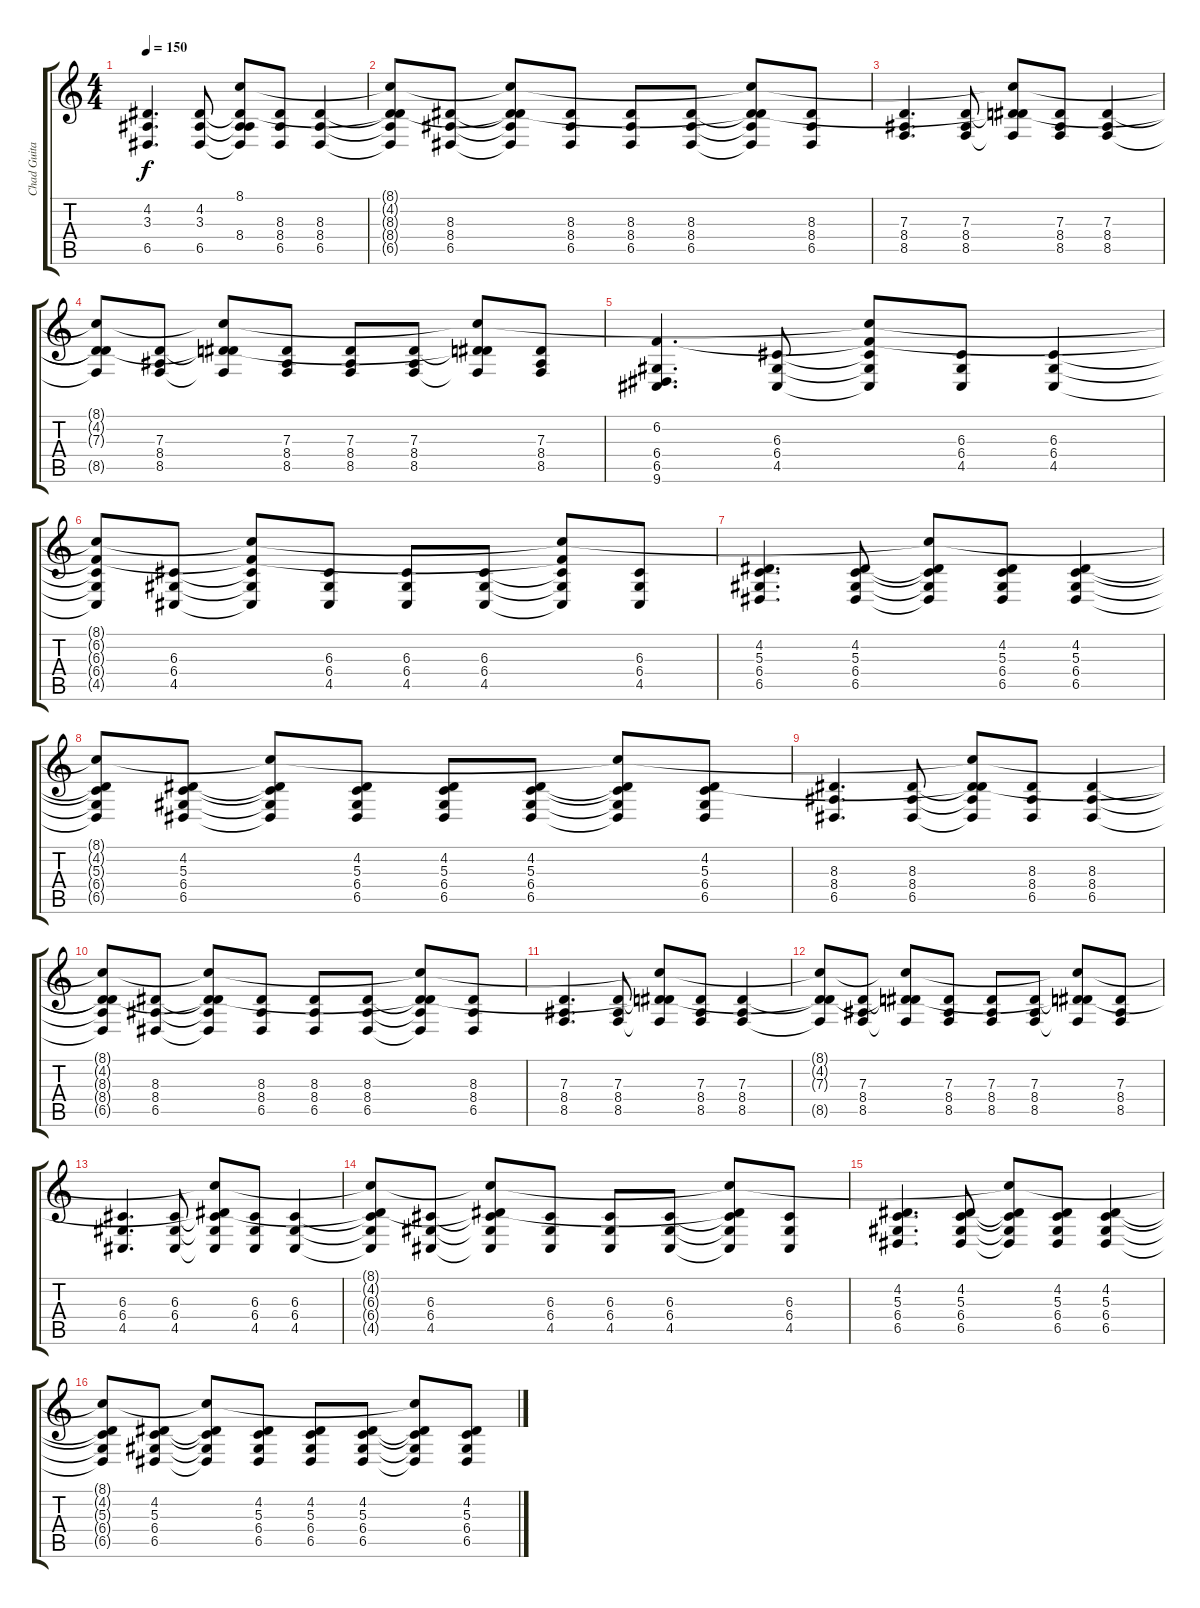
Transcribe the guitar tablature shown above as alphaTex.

\track ("Chad Guitar" "Chad Guita") {instrument brightacousticpiano}
\staff {score tabs}
\tuning (E4 B3 G3 D3 A2 E2) {hide}
\ts (4 4)
\tempo 150
\clef g2
\ks c
(4.2 3.3 6.5).4{d dy f instrument brightacousticpiano} (4.2 3.3 6.5).8 (8.1 4.2{t} 3.3{t} 8.4 6.5{t}).8 (8.3 8.4 6.5).8 (8.3 8.4 6.5).4 |
(8.1{t} 4.2{t} 8.3{t} 8.4{t} 6.5{t}).8 (8.3 8.4 6.5).8 (8.1{t} 4.2{t} 8.3{t} 8.4{t} 6.5{t}).8 (8.3 8.4 6.5).8 (8.3 8.4 6.5).8 (8.3 8.4 6.5).8 (8.1{t} 4.2{t} 8.3{t} 8.4{t} 6.5{t}).8 (8.3 8.4 6.5).8 |
(7.3 8.4 8.5).4{d} (7.3 8.4 8.5).8 (8.1{t} 4.2{t} 7.3{t} 8.5{t}).8 (7.3 8.4 8.5).8 (7.3 8.4 8.5).4 |
(8.1{t} 4.2{t} 7.3{t} 8.5{t}).8 (7.3 8.4 8.5).8 (8.1{t} 4.2{t} 7.3{t} 8.5{t}).8 (7.3 8.4 8.5).8 (7.3 8.4 8.5).8 (7.3 8.4 8.5).8 (8.1{t} 4.2{t} 7.3{t} 8.5{t}).8 (7.3 8.4 8.5).8 |
(6.2 6.4 6.5 9.6).4{d} (6.3 6.4 4.5).8 (8.1{t} 6.2{t} 6.3{t} 6.4{t} 4.5{t}).8 (6.3 6.4 4.5).8 (6.3 6.4 4.5).4 |
(8.1{t} 6.2{t} 6.3{t} 6.4{t} 4.5{t}).8 (6.3 6.4 4.5).8 (8.1{t} 6.2{t} 6.3{t} 6.4{t} 4.5{t}).8 (6.3 6.4 4.5).8 (6.3 6.4 4.5).8 (6.3 6.4 4.5).8 (8.1{t} 6.2{t} 6.3{t} 6.4{t} 4.5{t}).8 (6.3 6.4 4.5).8 |
(4.2 5.3 6.4 6.5).4{d} (4.2 5.3 6.4 6.5).8 (8.1{t} 4.2{t} 5.3{t} 6.4{t} 6.5{t}).8 (4.2 5.3 6.4 6.5).8 (4.2 5.3 6.4 6.5).4 |
(8.1{t} 4.2{t} 5.3{t} 6.4{t} 6.5{t}).8 (4.2 5.3 6.4 6.5).8 (8.1{t} 4.2{t} 5.3{t} 6.4{t} 6.5{t}).8 (4.2 5.3 6.4 6.5).8 (4.2 5.3 6.4 6.5).8 (4.2 5.3 6.4 6.5).8 (8.1{t} 4.2{t} 5.3{t} 6.4{t} 6.5{t}).8 (4.2 5.3 6.4 6.5).8 |
(8.3 8.4 6.5).4{d} (8.3 8.4 6.5).8 (8.1{t} 4.2{t} 8.3{t} 8.4{t} 6.5{t}).8 (8.3 8.4 6.5).8 (8.3 8.4 6.5).4 |
(8.1{t} 4.2{t} 8.3{t} 8.4{t} 6.5{t}).8 (8.3 8.4 6.5).8 (8.1{t} 4.2{t} 8.3{t} 8.4{t} 6.5{t}).8 (8.3 8.4 6.5).8 (8.3 8.4 6.5).8 (8.3 8.4 6.5).8 (8.1{t} 4.2{t} 8.3{t} 8.4{t} 6.5{t}).8 (8.3 8.4 6.5).8 |
(7.3 8.4 8.5).4{d} (7.3 8.4 8.5).8 (8.1{t} 4.2{t} 7.3{t} 8.5{t}).8 (7.3 8.4 8.5).8 (7.3 8.4 8.5).4 |
(8.1{t} 4.2{t} 7.3{t} 8.5{t}).8 (7.3 8.4 8.5).8 (8.1{t} 4.2{t} 7.3{t} 8.5{t}).8 (7.3 8.4 8.5).8 (7.3 8.4 8.5).8 (7.3 8.4 8.5).8 (8.1{t} 4.2{t} 7.3{t} 8.5{t}).8 (7.3 8.4 8.5).8 |
(6.3 6.4 4.5).4{d} (6.3 6.4 4.5).8 (8.1{t} 4.2{t} 6.3{t} 6.4{t} 4.5{t}).8 (6.3 6.4 4.5).8 (6.3 6.4 4.5).4 |
(8.1{t} 4.2{t} 6.3{t} 6.4{t} 4.5{t}).8 (6.3 6.4 4.5).8 (8.1{t} 4.2{t} 6.3{t} 6.4{t} 4.5{t}).8 (6.3 6.4 4.5).8 (6.3 6.4 4.5).8 (6.3 6.4 4.5).8 (8.1{t} 4.2{t} 6.3{t} 6.4{t} 4.5{t}).8 (6.3 6.4 4.5).8 |
(4.2 5.3 6.4 6.5).4{d} (4.2 5.3 6.4 6.5).8 (8.1{t} 4.2{t} 5.3{t} 6.4{t} 6.5{t}).8 (4.2 5.3 6.4 6.5).8 (4.2 5.3 6.4 6.5).4 |
(8.1{t} 4.2{t} 5.3{t} 6.4{t} 6.5{t}).8 (4.2 5.3 6.4 6.5).8 (8.1{t} 4.2{t} 5.3{t} 6.4{t} 6.5{t}).8 (4.2 5.3 6.4 6.5).8 (4.2 5.3 6.4 6.5).8 (4.2 5.3 6.4 6.5).8 (8.1{t} 4.2{t} 5.3{t} 6.4{t} 6.5{t}).8 (4.2 5.3 6.4 6.5).8
